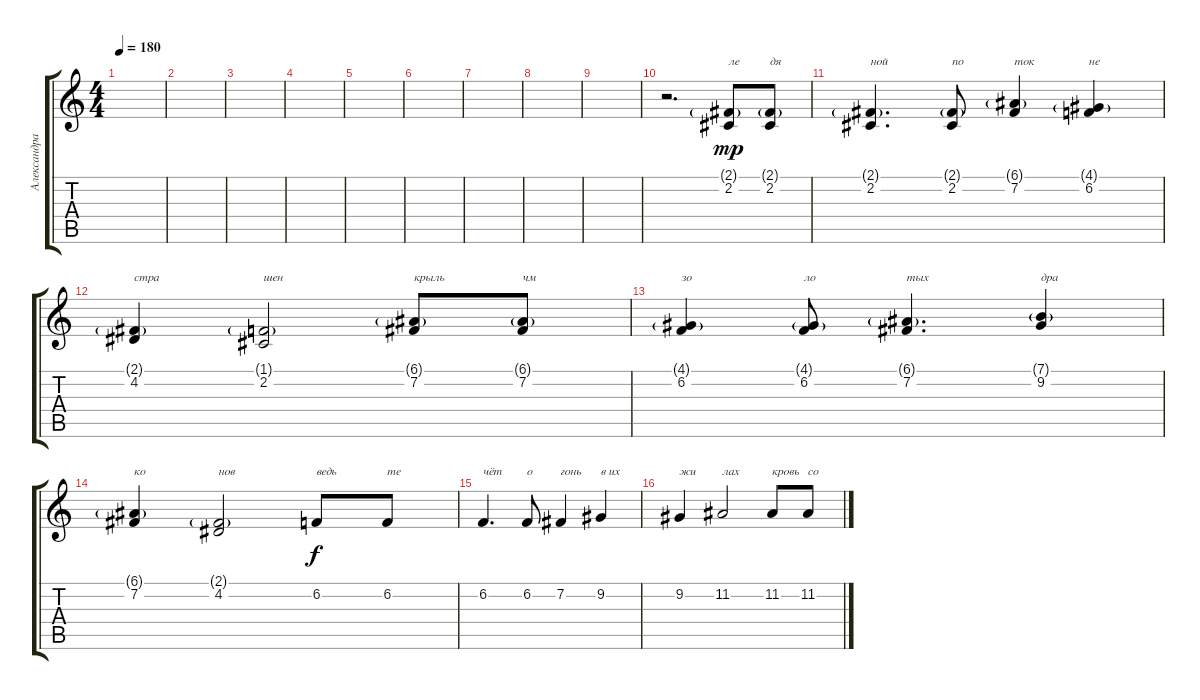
\track ("Александра Комарова" "Александра") {instrument flute}
\staff {score tabs}
\tuning (E4 B3 G3 D3 A2 E2) {hide}
\ts (4 4)
\tempo 180
\clef g2
\ks c
|
|
|
|
|
|
|
|
|
r.2{d} (2.1{g} 2.2).8{txt "ле" dy mp} (2.1{g} 2.2).8{txt "дя"} |
(2.1{g} 2.2).4{d txt "ной"} (2.1{g} 2.2).8{txt "по"} (6.1{g} 7.2).4{txt "ток"} (4.1{g} 6.2).4{txt "не"} |
(2.1{g} 4.2).4{txt "стра"} (1.1{g} 2.2).2{txt "шен"} (6.1{g} 7.2).8{txt "крыль"} (6.1{g} 7.2).8{txt "чм"} |
(4.1{g} 6.2).4{txt "зо"} (4.1{g} 6.2).8{txt "ло"} (6.1{g} 7.2).4{d txt "тых"} (7.1{g} 9.2).4{txt "дра"} |
(6.1{g} 7.2).4{txt "ко"} (2.1{g} 4.2).2{txt "нов"} 6.2.8{txt "ведь" dy f} 6.2.8{txt "те"} |
6.2.4{d txt "чёт"} 6.2.8{txt "о"} 7.2.4{txt "гонь"} 9.2.4{txt "в их"} |
9.2.4{txt "жи"} 11.2.2{txt "лах"} 11.2.8{txt "кровь"} 11.2.8{txt "со"}
